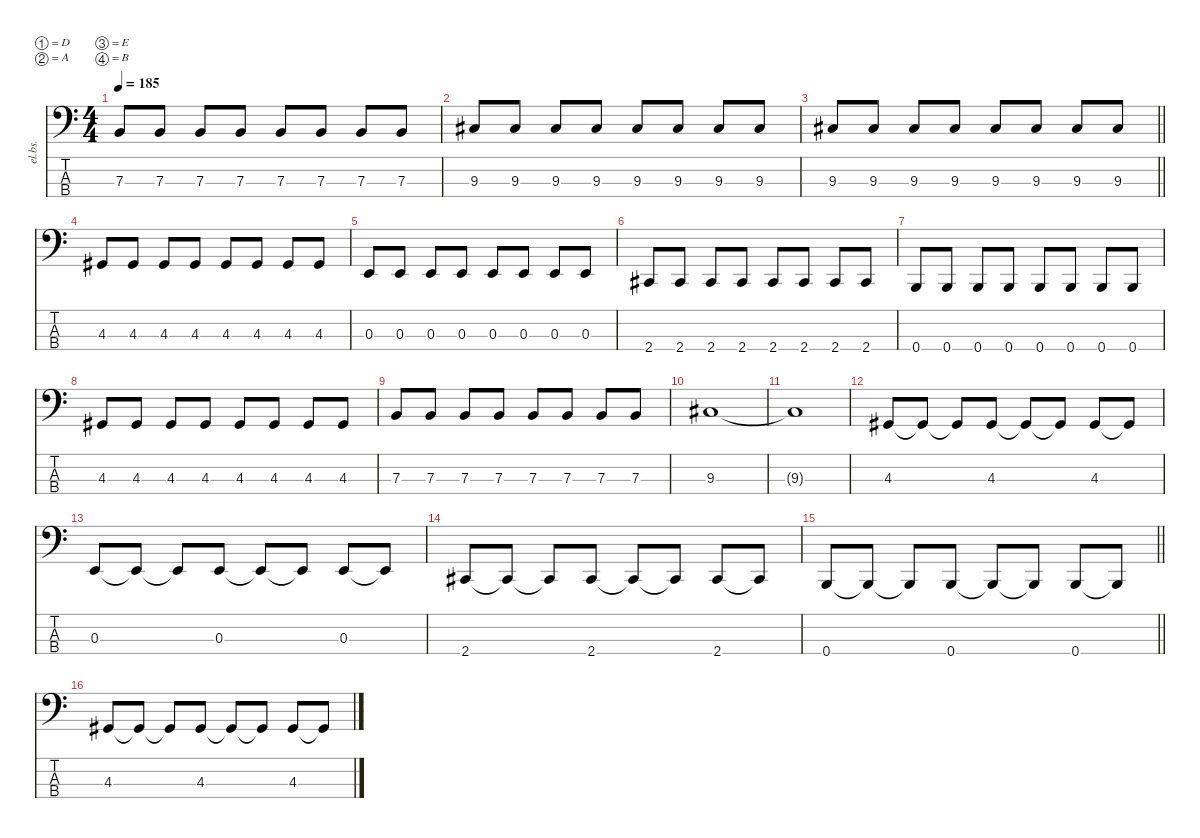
\defaultSystemsLayout 4
\hideDynamics
\bracketExtendMode nobrackets
\track ("Electric Bass - Michal" "el.bs.") {instrument electricbasspick}
\staff {score tabs}
\tuning (D2 A1 E1 B0)
\ts (4 4)
\tempo 185
\clef f4
\ks c
7.3.8{dy f beam Up} 7.3.8{beam Up} 7.3.8{beam Up} 7.3.8{beam Up} 7.3.8{beam Up} 7.3.8{beam Up} 7.3.8{beam Up} 7.3.8{beam Up} |
9.3{acc #}.8{beam Up} 9.3{acc #}.8{beam Up} 9.3{acc #}.8{beam Up} 9.3{acc #}.8{beam Up} 9.3{acc #}.8{beam Up} 9.3{acc #}.8{beam Up} 9.3{acc #}.8{beam Up} 9.3{acc #}.8{beam Up} |
\barLineRight lightlight
9.3{acc #}.8{beam Up} 9.3{acc #}.8{beam Up} 9.3{acc #}.8{beam Up} 9.3{acc #}.8{beam Up} 9.3{acc #}.8{beam Up} 9.3{acc #}.8{beam Up} 9.3{acc #}.8{beam Up} 9.3{acc #}.8{beam Up} |
4.3{acc #}.8{beam Up} 4.3{acc #}.8{beam Up} 4.3{acc #}.8{beam Up} 4.3{acc #}.8{beam Up} 4.3{acc #}.8{beam Up} 4.3{acc #}.8{beam Up} 4.3{acc #}.8{beam Up} 4.3{acc #}.8{beam Up} |
0.3.8{beam Up} 0.3.8{beam Up} 0.3.8{beam Up} 0.3.8{beam Up} 0.3.8{beam Up} 0.3.8{beam Up} 0.3.8{beam Up} 0.3.8{beam Up} |
2.4{acc #}.8{beam Up} 2.4{acc #}.8{beam Up} 2.4{acc #}.8{beam Up} 2.4{acc #}.8{beam Up} 2.4{acc #}.8{beam Up} 2.4{acc #}.8{beam Up} 2.4{acc #}.8{beam Up} 2.4{acc #}.8{beam Up} |
0.4.8{beam Up} 0.4.8{beam Up} 0.4.8{beam Up} 0.4.8{beam Up} 0.4.8{beam Up} 0.4.8{beam Up} 0.4.8{beam Up} 0.4.8{beam Up} |
4.3{acc #}.8{beam Up} 4.3{acc #}.8{beam Up} 4.3{acc #}.8{beam Up} 4.3{acc #}.8{beam Up} 4.3{acc #}.8{beam Up} 4.3{acc #}.8{beam Up} 4.3{acc #}.8{beam Up} 4.3{acc #}.8{beam Up} |
7.3.8{beam Up} 7.3.8{beam Up} 7.3.8{beam Up} 7.3.8{beam Up} 7.3.8{beam Up} 7.3.8{beam Up} 7.3.8{beam Up} 7.3.8{beam Up} |
9.3{acc #}.1{beam Up} |
9.3{t acc #}.1{beam Up} |
4.3{acc #}.8{beam Up} 4.3{t acc #}.8{beam Up} 4.3{t acc #}.8{beam Up} 4.3{acc #}.8{beam Up} 4.3{t acc #}.8{beam Up} 4.3{t acc #}.8{beam Up} 4.3{acc #}.8{beam Up} 4.3{t acc #}.8{beam Up} |
0.3.8{beam Up} 0.3{t}.8{beam Up} 0.3{t}.8{beam Up} 0.3.8{beam Up} 0.3{t}.8{beam Up} 0.3{t}.8{beam Up} 0.3.8{beam Up} 0.3{t}.8{beam Up} |
2.4{acc #}.8{beam Up} 2.4{t acc #}.8{beam Up} 2.4{t acc #}.8{beam Up} 2.4{acc #}.8{beam Up} 2.4{t acc #}.8{beam Up} 2.4{t acc #}.8{beam Up} 2.4{acc #}.8{beam Up} 2.4{t acc #}.8{beam Up} |
\barLineRight lightlight
0.4.8{beam Up} 0.4{t}.8{beam Up} 0.4{t}.8{beam Up} 0.4.8{beam Up} 0.4{t}.8{beam Up} 0.4{t}.8{beam Up} 0.4.8{beam Up} 0.4{t}.8{beam Up} |
4.3{acc #}.8{beam Up} 4.3{t acc #}.8{beam Up} 4.3{t acc #}.8{beam Up} 4.3{acc #}.8{beam Up} 4.3{t acc #}.8{beam Up} 4.3{t acc #}.8{beam Up} 4.3{acc #}.8{beam Up} 4.3{t acc #}.8{beam Up}
